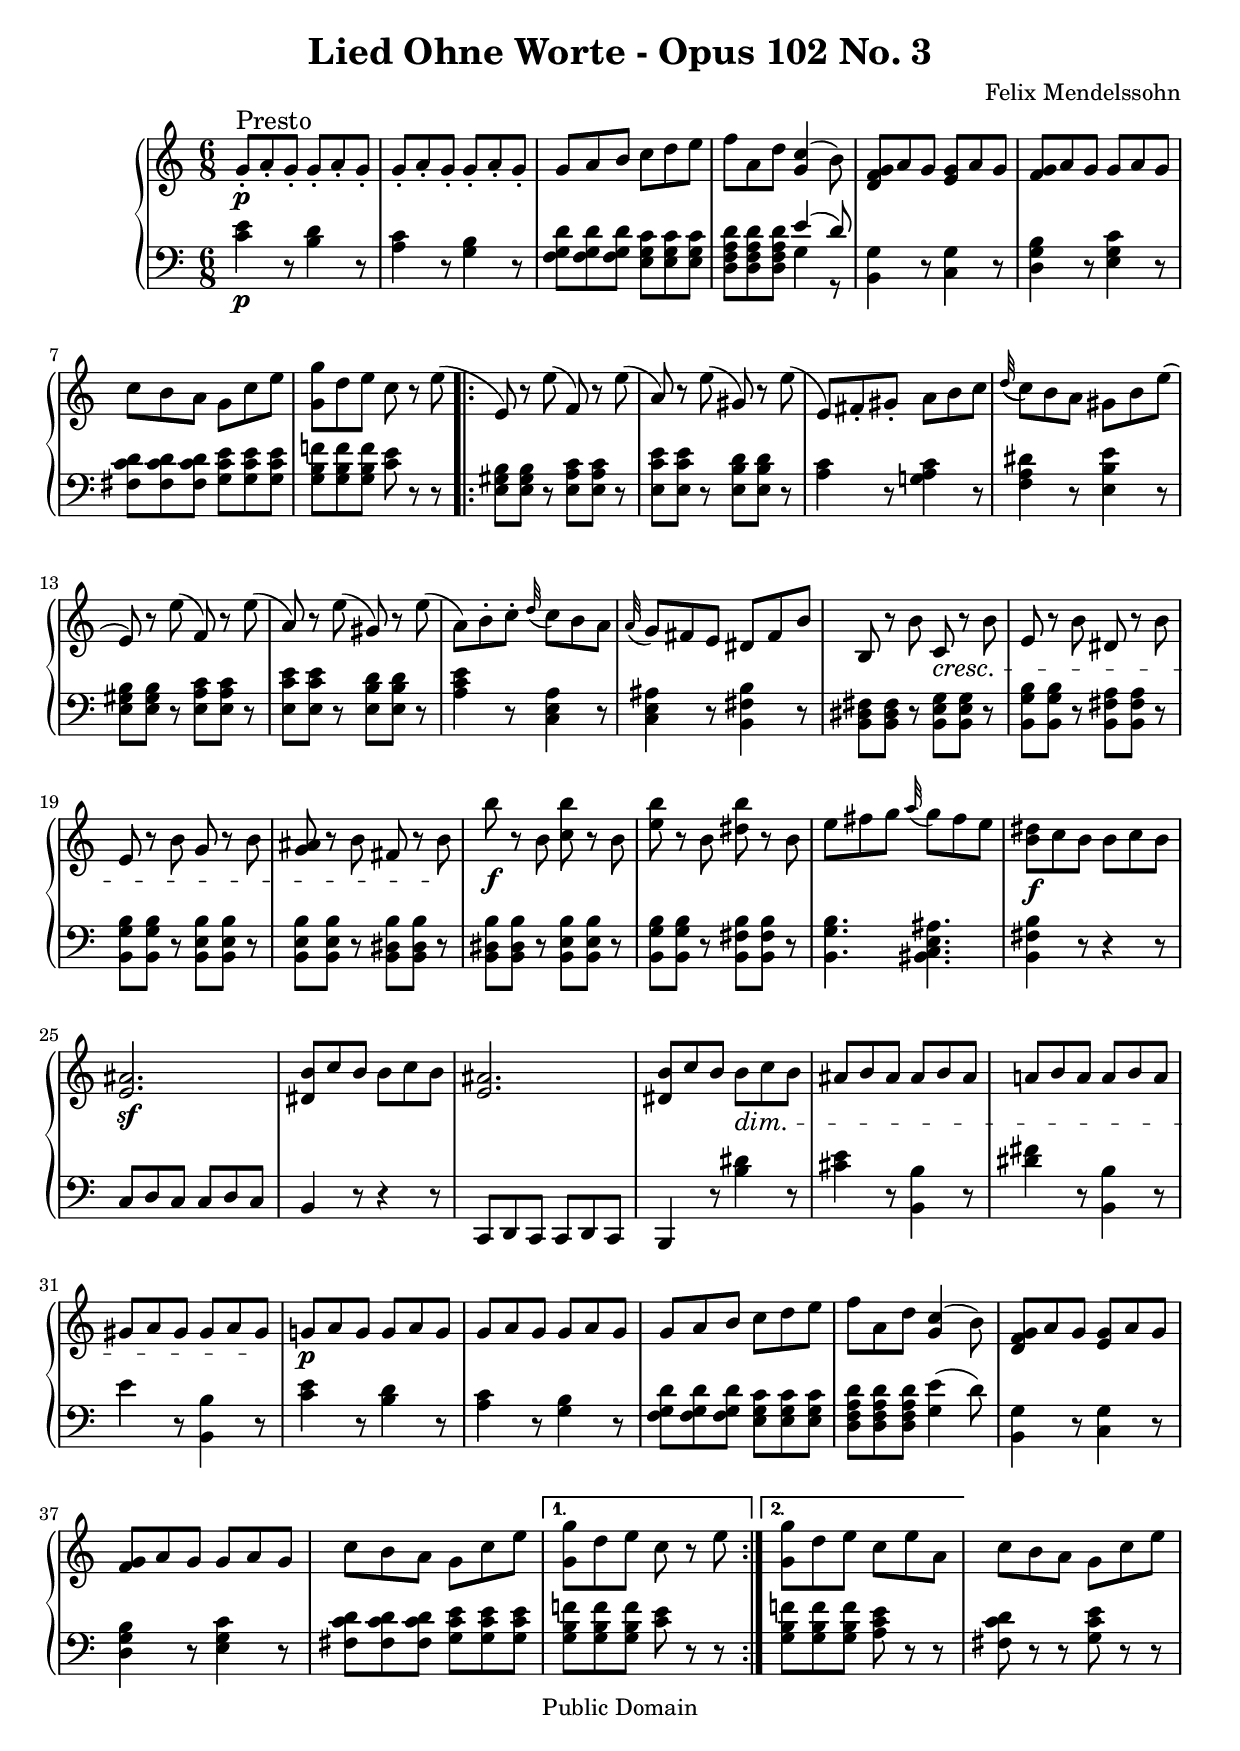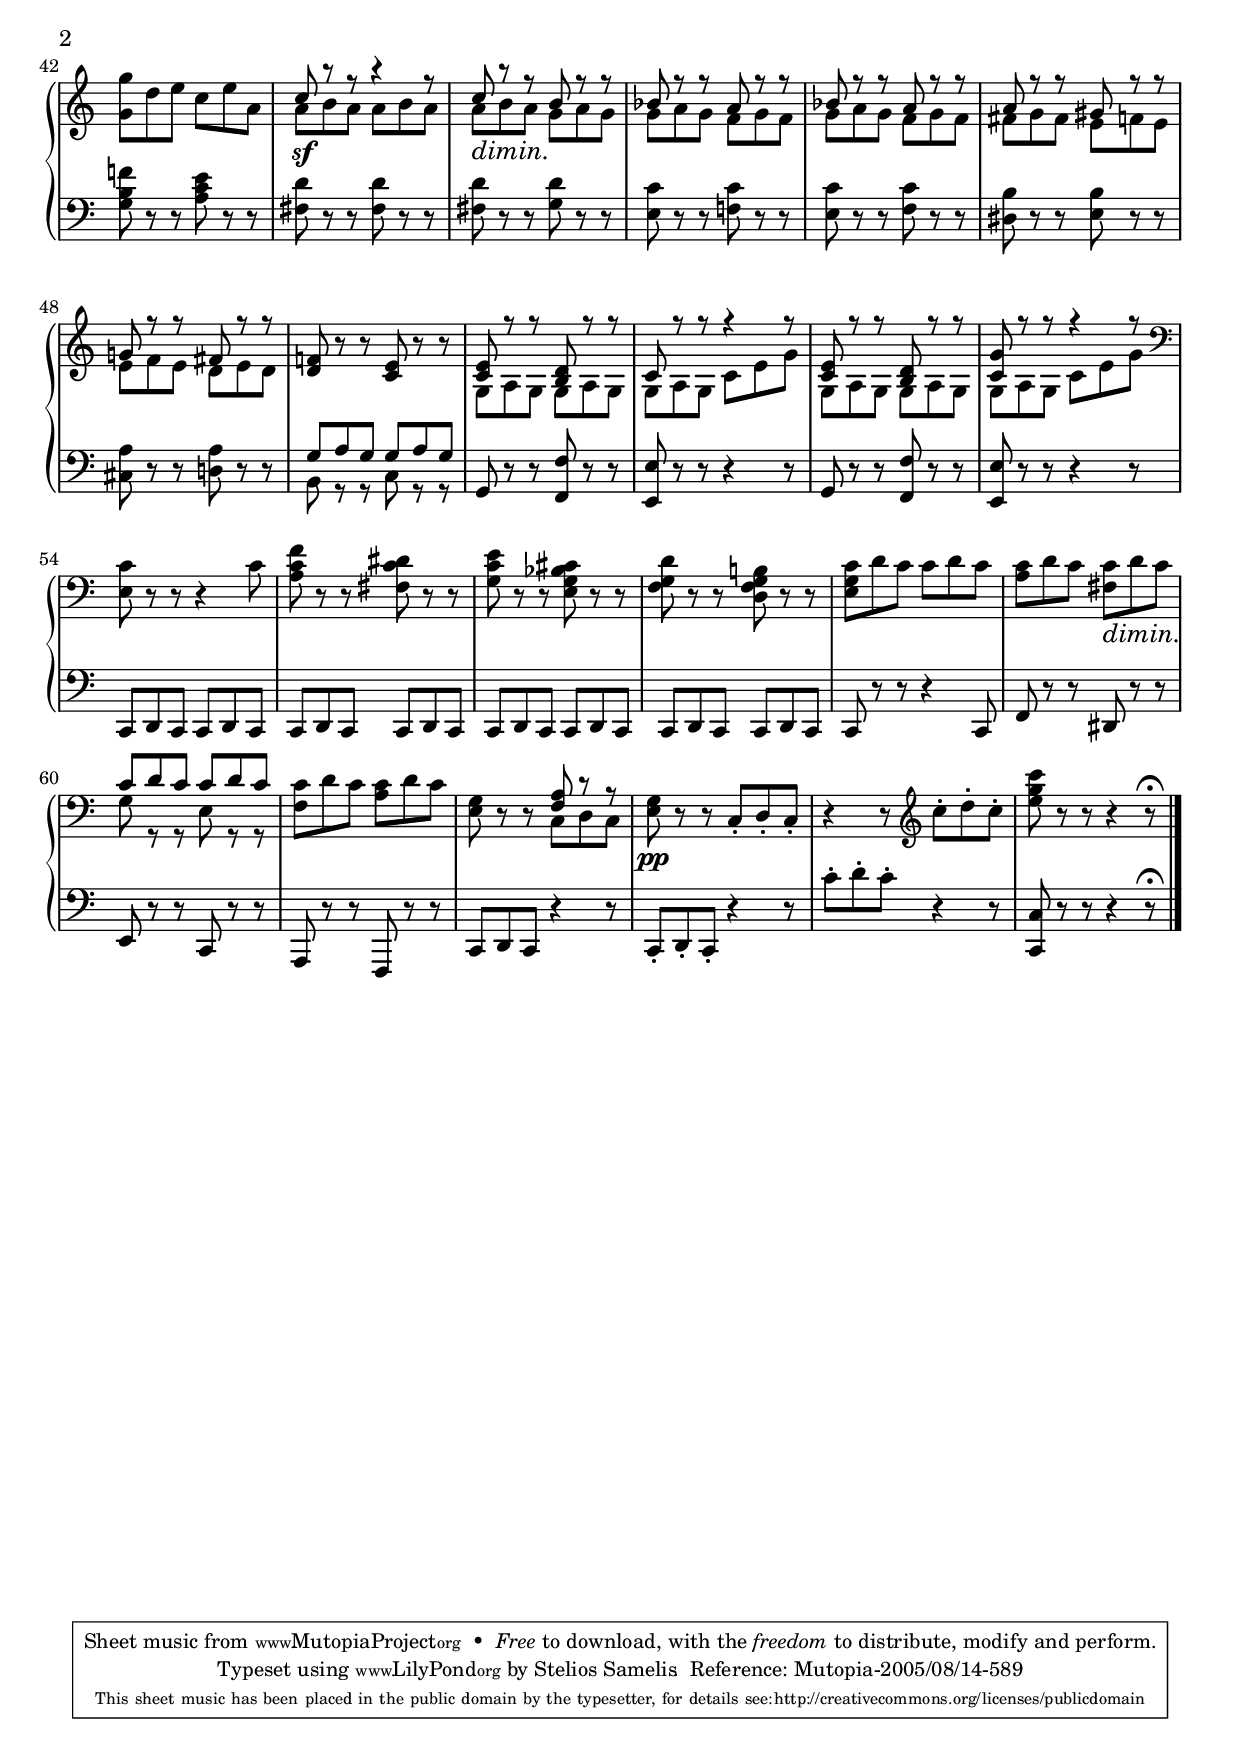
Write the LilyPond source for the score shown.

\version "2.6.0"

\header {
  title = "Lied Ohne Worte - Opus 102 No. 3"
  composer = "Felix Mendelssohn"
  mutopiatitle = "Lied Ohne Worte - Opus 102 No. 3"
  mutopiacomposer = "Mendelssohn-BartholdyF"
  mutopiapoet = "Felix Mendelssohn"
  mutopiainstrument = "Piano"
  date = "1845"
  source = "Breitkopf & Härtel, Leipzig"
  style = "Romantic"
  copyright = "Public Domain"
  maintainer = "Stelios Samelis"
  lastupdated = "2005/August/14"
  version = "2.6.0"
  
  piece = " "
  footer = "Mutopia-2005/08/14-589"
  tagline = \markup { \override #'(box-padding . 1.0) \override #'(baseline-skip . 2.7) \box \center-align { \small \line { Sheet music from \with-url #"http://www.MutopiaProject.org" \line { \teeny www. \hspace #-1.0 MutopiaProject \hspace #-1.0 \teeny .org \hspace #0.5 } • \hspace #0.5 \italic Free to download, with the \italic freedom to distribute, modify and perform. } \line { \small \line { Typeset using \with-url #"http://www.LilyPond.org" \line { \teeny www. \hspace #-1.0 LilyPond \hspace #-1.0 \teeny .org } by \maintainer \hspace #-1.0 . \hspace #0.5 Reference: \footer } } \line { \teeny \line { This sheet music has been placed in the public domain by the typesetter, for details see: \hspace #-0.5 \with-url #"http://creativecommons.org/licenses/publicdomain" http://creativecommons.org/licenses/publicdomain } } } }

}

\score {

 \context GrandStaff
 <<
 \context Staff = "up" {
 \clef treble
 \key c \major
 \time 6/8
 g'8\staccato^\markup { \large "Presto" }\p a'\staccato g'\staccato g'\staccato a'\staccato g'\staccato
 g'8\staccato a'\staccato g'\staccato g'\staccato a'\staccato g'\staccato
 g'8 a' b' c'' d'' e'' f'' a' d'' <g' c''>4( b'8)
 <d' f' g'>8 a' g' <e' g'> a' g' <f' g'>  a' g' g' a' g' c'' b' a' g' c'' e'' <g' g''> d'' e'' c'' r e''(
 \repeat volta 2 { e'8) r e''( f') r e''( a') r e''( gis') r e''( e') fis'\staccato gis'\staccato a' b' c''
 \appoggiatura d''32( c''8) b' a' gis' b' e''( e') r e''( f') r e''( a') r e''( gis') r e''(
 a'8) b'\staccato c''\staccato \appoggiatura d''32 c''8 b' a' \appoggiatura a'32 g'8 fis' e' dis' fis' b'
 b8 r b' \setTextCresc c'\< r b' e' r b' dis' r b' e' r b' g' r b' <g' ais'> r b' fis' r b'\!
 b''8\f r b' <c'' b''> r b' <e'' b''> r b' <dis'' b''> r b'
 e''8 fis'' g'' \appoggiatura a''32 g''8 fis'' e'' <b' dis''>\f c'' b' b' c'' b'
 <e' ais'>2.\sf <dis' b'>8 c'' b' b' c'' b' <e' ais'>2. <dis' b'>8 c'' b' \setTextDim b'\> c'' b'
 ais'8 b' ais' ais' b' ais' a'! b' a' a' b' a' gis' a' gis' gis' a' gis'\!
 g'!8\p a' g' g' a' g' g' a' g' g' a' g' g' a' b' c'' d'' e'' f'' a' d'' <g' c''>4( b'8)
 <d' f' g'>8 a' g' <e' g'> a' g' <f' g'> a' g' g' a' g' c'' b' a' g' c'' e'' }
 \alternative { { <g' g''>8 d'' e'' c'' r e'' } { <g' g''>8 d'' e'' c'' e'' a' } }
 c''8 b' a' g' c'' e'' <g' g''> d'' e'' c'' e'' a'
 << { c''8 r r r4 r8 c'' r r b' r r bes' r r a' r r bes' r r a' r r a'8 r r gis' r r g'! r r fis' r r } \\
 { a'8\sf b' a' a' b' a' a'_\markup { \large \italic dimin. } b' a' g' a' g' g' a' g' f' g' f' g' a' g' f' g' f'
 fis'8 g' fis' e' f'! e' e' f' e' d' e' d' } >> <d' f'!>8 r r <c' e'> r r
 << { <c' e'>8 r r <b d'> r r c' r r r4 r8 <c' e'> r r <b d'> r r <c' g'> r r r4 r8 } \\
 { g8 a g g a g g a g c' e' g' g a g g a g g a g c' e' g' } >>
 \clef bass <e c'>8 r r r4 c'8 <a c' f'> r r <fis c' dis'> r r <g c' e'> r r <e g bes cis'> r r <f g d'> r r <d f g b!> r r
 <e g c'>8 d' c' c' d' c' <a c'> d' c' \setTextDim <fis c'>_\markup { \large \italic dimin. } d' c'
 << { c'8 d' c' c' d' c' } \\ { g8 r r e r r } >> <f c'>8 d' c' <a c'> d' c' <e g> r r << { <f a>8 r r } \\ { c8 d c } >>
 <e g>8\pp r r c\staccato d\staccato c\staccato
 r4 r8 \clef treble c''\staccato d''\staccato c''\staccato <e'' g'' c'''>8 r r r4 r8^\fermata
 \bar "|."
}

 \context Staff = "down" {
 \clef bass
 \key c \major
 \time 6/8
 <c' e'>4\p r8 <b d'>4 r8 <a c'>4 r8 <g b>4 r8
 <f g d'>8 <f g d'> <f g d'> <e g c'> <e g c'> <e g c'> <d f a d'> <d f a d'> <d f a d'> << { e'4( d'8) } \\ { g4 r8 } >>
 <b, g>4 r8 <c g>4 r8 <d g b>4 r8 <e g c'>4 r8
 <fis c' d'>8 <fis c' d'> <fis c' d'> <g c' e'> <g c' e'> <g c' e'> <g b f'!> <g b f'> <g b f'> <c' e'> r r
 \repeat volta 2 { <e gis b>8 <e gis b> r <e a c'> <e a c'> r <e c' e'> <e c' e'> r <e b d'> <e b d'> r
 <a c'>4 r8 <g! a c'>4 r8 <f a dis'>4 r8 <e b e'>4 r8
 <e gis b>8 <e gis b> r <e a c'> <e a c'> r <e c' e'> <e c' e'> r <e b d'> <e b d'> r
 <a c' e'>4 r8 <c e a>4 r8 <c e ais>4 r8 <b, fis b>4 r8
 <b, dis fis>8 <b, dis fis> r <b, e g> <b, e g> r <b, g b> <b, g b> r <b, fis a> <b, fis a> r
 <b, g b>8 <b, g b> r <b, e b> <b, e b> r <b, e b> <b, e b> r <b, dis b> <b, dis b> r
 <b, dis b>8 <b, dis b> r <b, e b> <b, e b> r <b, g b> <b, g b> r <b, fis b> <b, fis b> r
 <b, g b>4. <bis, c e ais>4. <b, fis b>4 r8 r4 r8
 c8 d c c d c b,4 r8 r4 r8 c,8 d, c, c, d, c, b,,4 r8
<b dis'>4 r8 <cis' e'>4 r8 <b, b>4 r8 <dis' fis'>4 r8 <b, b>4 r8 e'4 r8 <b, b>4 r8
<c' e'>4 r8 <b d'>4 r8 <a c'>4 r8 <g b>4 r8
 <f g d'> <f g d'> <f g d'> <e g c'> <e g c'> <e g c'> <d f a d'> <d f a d'> <d f a d'> <g e'>4( d'8)
 <b, g>4 r8 <c g>4 r8 <d g b>4 r8 <e g c'>4 r8 <fis c' d'>8 <fis c' d'> <fis c' d'> <g c' e'> <g c' e'> <g c' e'> }
 \alternative { { <g b f'!>8 <g b f'> <g b f'> <c' e'> r r } { <g b f'!>8 <g b f'> <g b f'> <a c' e'> r r } }
 <fis c' d'>8 r r <g c' e'> r r <g b f'!> r r <a c' e'> r r
 <fis d'>8 r r <fis d'> r r <fis d'> r r <g d'> r r <e c'> r r <f! c'> r r <e c'> r r <f c'> r r
 <dis b>8 r r <e b> r r <cis a> r r <d! a> r r
 << { g8 a g g a g } \\ { b,8 r r c r r } >> g,8 r r <f, f> r r <e, e> r r r4 r8 g, r r <f, f> r r <e, e> r r r4 r8
 c,8 d, c, c, d, c, c, d, c, c, d, c, c, d, c, c, d, c, c, d, c, c, d, c,
 c,8 r r r4 c,8 f, r r dis, r r e, r r c, r r a,, r r f,, r r c, d, c, r4 r8
 c,\staccato d,\staccato c,\staccato r4 r8 c'\staccato d'\staccato c'\staccato r4 r8 <c, c>8 r r r4 r8^\fermata
 \bar "|."
}
>>

 \layout { }

}

\score {

 \unfoldRepeats

 \context GrandStaff
 <<
 \context Staff = "up" {
 \clef treble
 \key c \major
 \time 6/8
 g'8\staccato^\markup { \large "Presto" }\p a'\staccato g'\staccato g'\staccato a'\staccato g'\staccato
 g'8\staccato a'\staccato g'\staccato g'\staccato a'\staccato g'\staccato
 g'8 a' b' c'' d'' e'' f'' a' d'' <g' c''>4( b'8)
 <d' f' g'>8 a' g' <e' g'> a' g' <f' g'>  a' g' g' a' g' c'' b' a' g' c'' e'' <g' g''> d'' e'' c'' r e''(
 \repeat volta 2 { e'8) r e''( f') r e''( a') r e''( gis') r e''( e') fis'\staccato gis'\staccato a' b' c''
 \appoggiatura d''32( c''8) b' a' gis' b' e''( e') r e''( f') r e''( a') r e''( gis') r e''(
 a'8) b'\staccato c''\staccato \appoggiatura d''32 c''8 b' a' \appoggiatura a'32 g'8 fis' e' dis' fis' b'
 b8 r b' \setTextCresc c'\< r b' e' r b' dis' r b' e' r b' g' r b' <g' ais'> r b' fis' r b'\!
 b''8\f r b' <c'' b''> r b' <e'' b''> r b' <dis'' b''> r b'
 e''8 fis'' g'' \appoggiatura a''32 g''8 fis'' e'' <b' dis''>\f c'' b' b' c'' b'
 <e' ais'>2.\sf <dis' b'>8 c'' b' b' c'' b' <e' ais'>2. <dis' b'>8 c'' b' \setTextDim b'\> c'' b'
 ais'8 b' ais' ais' b' ais' a'! b' a' a' b' a' gis' a' gis' gis' a' gis'\!
 g'!8\p a' g' g' a' g' g' a' g' g' a' g' g' a' b' c'' d'' e'' f'' a' d'' <g' c''>4( b'8)
 <d' f' g'>8 a' g' <e' g'> a' g' <f' g'> a' g' g' a' g' c'' b' a' g' c'' e'' }
 \alternative { { <g' g''>8 d'' e'' c'' r e'' } { <g' g''>8 d'' e'' c'' e'' a' } }
 c''8 b' a' g' c'' e'' <g' g''> d'' e'' c'' e'' a'
 << { c''8 r r r4 r8 c'' r r b' r r bes' r r a' r r bes' r r a' r r a'8 r r gis' r r g'! r r fis' r r } \\
 { a'8\sf b' a' a' b' a' a'_\markup { \large \italic dimin. } b' a' g' a' g' g' a' g' f' g' f' g' a' g' f' g' f'
 fis'8 g' fis' e' f'! e' e' f' e' d' e' d' } >> <d' f'!>8 r r <c' e'> r r
 << { <c' e'>8 r r <b d'> r r c' r r r4 r8 <c' e'> r r <b d'> r r <c' g'> r r r4 r8 } \\
 { g8 a g g a g g a g c' e' g' g a g g a g g a g c' e' g' } >>
 \clef bass <e c'>8 r r r4 c'8 <a c' f'> r r <fis c' dis'> r r <g c' e'> r r <e g bes cis'> r r <f g d'> r r <d f g b!> r r
 <e g c'>8 d' c' c' d' c' <a c'> d' c' \setTextDim <fis c'>_\markup { \large \italic dimin. } d' c'
 << { c'8 d' c' c' d' c' } \\ { g8 r r e r r } >> <f c'>8 d' c' <a c'> d' c' <e g> r r << { <f a>8 r r } \\ { c8 d c } >>
 <e g>8\pp r r c\staccato d\staccato c\staccato
 r4 r8 \clef treble c''\staccato d''\staccato c''\staccato <e'' g'' c'''>8 r r r4 r8^\fermata
 \bar "|."
}

 \context Staff = "down" {
 \clef bass
 \key c \major
 \time 6/8
 <c' e'>4\p r8 <b d'>4 r8 <a c'>4 r8 <g b>4 r8
 <f g d'>8 <f g d'> <f g d'> <e g c'> <e g c'> <e g c'> <d f a d'> <d f a d'> <d f a d'> << { e'4( d'8) } \\ { g4 r8 } >>
 <b, g>4 r8 <c g>4 r8 <d g b>4 r8 <e g c'>4 r8
 <fis c' d'>8 <fis c' d'> <fis c' d'> <g c' e'> <g c' e'> <g c' e'> <g b f'!> <g b f'> <g b f'> <c' e'> r r
 \repeat volta 2 { <e gis b>8 <e gis b> r <e a c'> <e a c'> r <e c' e'> <e c' e'> r <e b d'> <e b d'> r
 <a c'>4 r8 <g! a c'>4 r8 <f a dis'>4 r8 <e b e'>4 r8
 <e gis b>8 <e gis b> r <e a c'> <e a c'> r <e c' e'> <e c' e'> r <e b d'> <e b d'> r
 <a c' e'>4 r8 <c e a>4 r8 <c e ais>4 r8 <b, fis b>4 r8
 <b, dis fis>8 <b, dis fis> r <b, e g> <b, e g> r <b, g b> <b, g b> r <b, fis a> <b, fis a> r
 <b, g b>8 <b, g b> r <b, e b> <b, e b> r <b, e b> <b, e b> r <b, dis b> <b, dis b> r
 <b, dis b>8 <b, dis b> r <b, e b> <b, e b> r <b, g b> <b, g b> r <b, fis b> <b, fis b> r
 <b, g b>4. <bis, c e ais>4. <b, fis b>4 r8 r4 r8
 c8 d c c d c b,4 r8 r4 r8 c,8 d, c, c, d, c, b,,4 r8
<b dis'>4 r8 <cis' e'>4 r8 <b, b>4 r8 <dis' fis'>4 r8 <b, b>4 r8 e'4 r8 <b, b>4 r8
<c' e'>4 r8 <b d'>4 r8 <a c'>4 r8 <g b>4 r8
 <f g d'> <f g d'> <f g d'> <e g c'> <e g c'> <e g c'> <d f a d'> <d f a d'> <d f a d'> <g e'>4( d'8)
 <b, g>4 r8 <c g>4 r8 <d g b>4 r8 <e g c'>4 r8 <fis c' d'>8 <fis c' d'> <fis c' d'> <g c' e'> <g c' e'> <g c' e'> }
 \alternative { { <g b f'!>8 <g b f'> <g b f'> <c' e'> r r } { <g b f'!>8 <g b f'> <g b f'> <a c' e'> r r } }
 <fis c' d'>8 r r <g c' e'> r r <g b f'!> r r <a c' e'> r r
 <fis d'>8 r r <fis d'> r r <fis d'> r r <g d'> r r <e c'> r r <f! c'> r r <e c'> r r <f c'> r r
 <dis b>8 r r <e b> r r <cis a> r r <d! a> r r
 << { g8 a g g a g } \\ { b,8 r r c r r } >> g,8 r r <f, f> r r <e, e> r r r4 r8 g, r r <f, f> r r <e, e> r r r4 r8
 c,8 d, c, c, d, c, c, d, c, c, d, c, c, d, c, c, d, c, c, d, c, c, d, c,
 c,8 r r r4 c,8 f, r r dis, r r e, r r c, r r a,, r r f,, r r c, d, c, r4 r8
 c,\staccato d,\staccato c,\staccato r4 r8 c'\staccato d'\staccato c'\staccato r4 r8 <c, c>8 r r r4 r8^\fermata
 \bar "|."
}
>>

 \midi { \tempo 4 = 168 }

}
